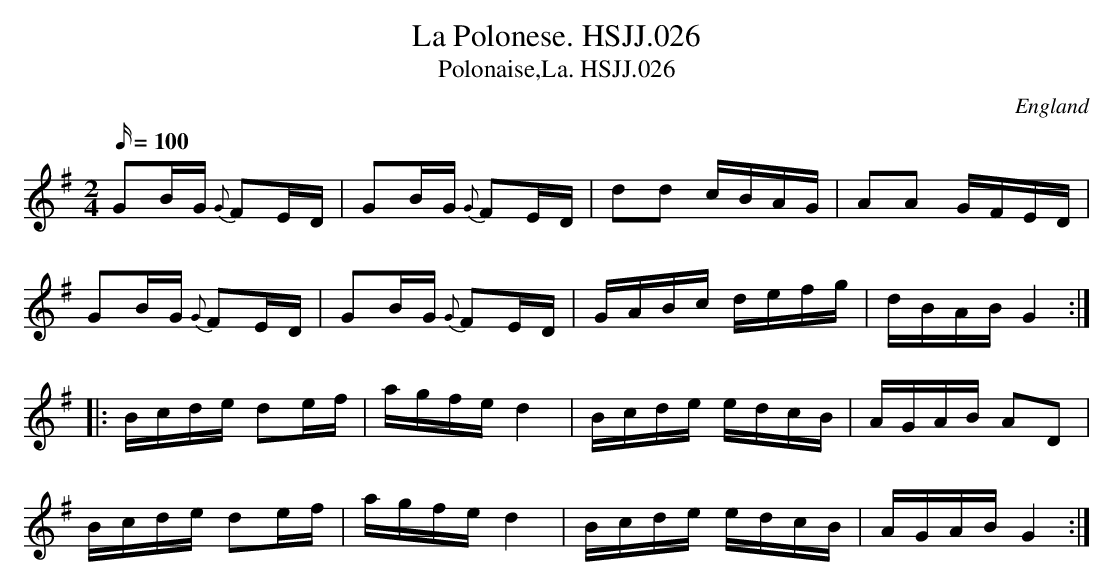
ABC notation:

X:1
T:La Polonese. HSJJ.026
T:Polonaise,La. HSJJ.026
M:2/4
L:1/16
Q:100
O:England
K:G
G2BG {G}F2ED|G2BG {G}F2ED|d2d2 cBAG|A2A2 GFED|!
G2BG {G}F2ED|G2BG {G}F2ED|GABc defg|dBABG4:|!
|:Bcde d2ef|agfed4|Bcde edcB|AGAB A2D2|!
Bcde d2ef|agfed4|Bcde edcB|AGABG4:|]
